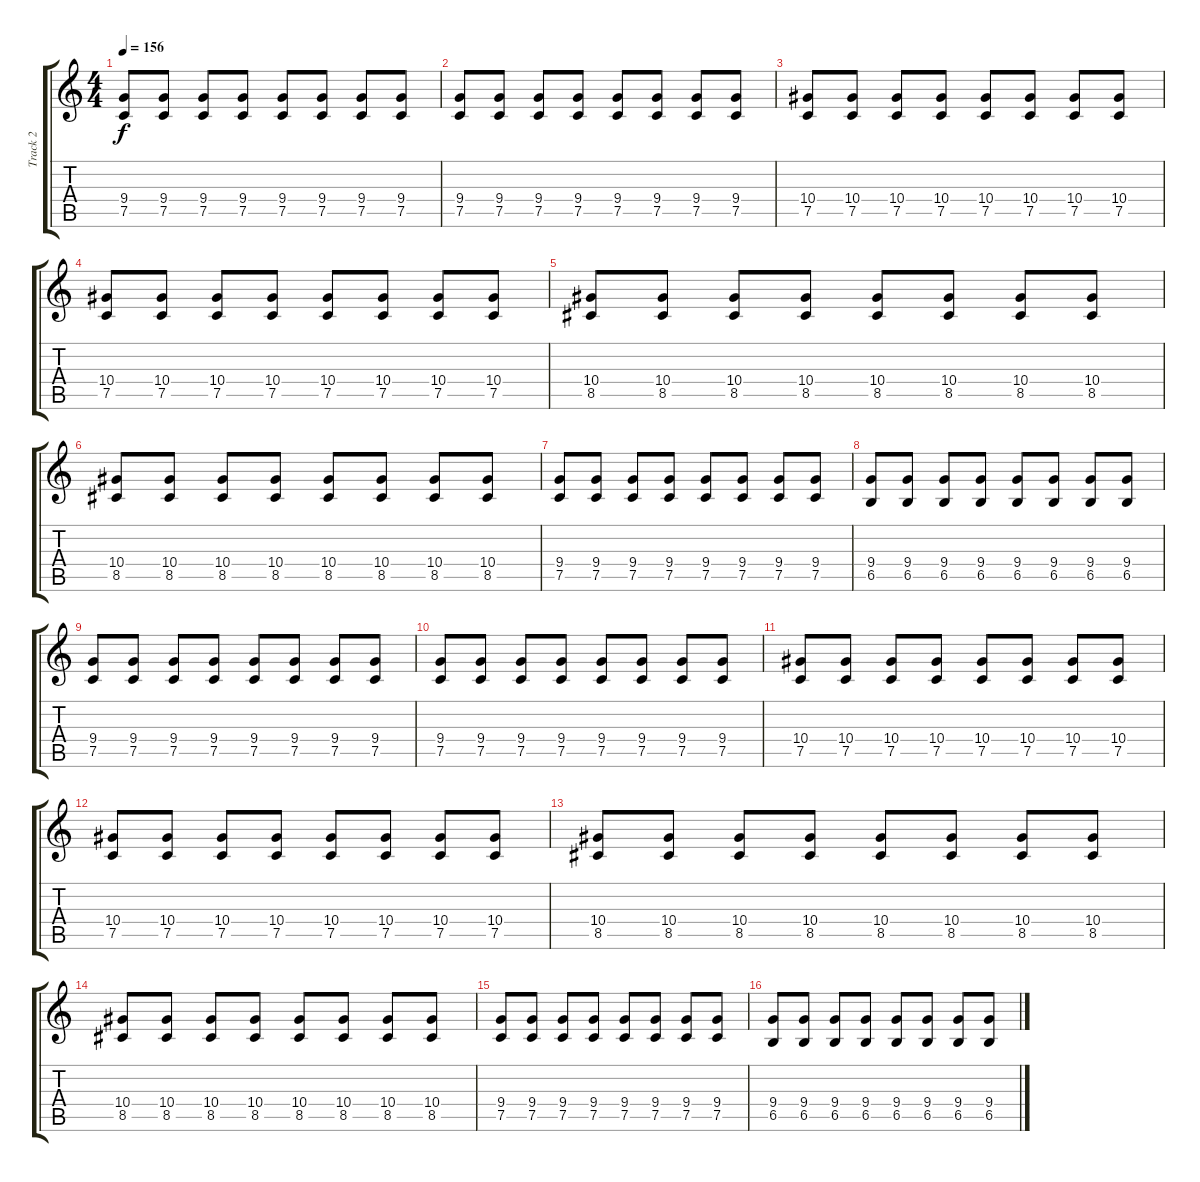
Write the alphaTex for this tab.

\track ("Track 2" "Track 2") {instrument distortionguitar}
\staff {score tabs}
\tuning (C4 G3 Eb3 Bb2 F2 C2) {hide}
\ts (4 4)
\tempo 156
\clef g2
\ks c
(9.4 7.5).8{dy f} (9.4 7.5).8 (9.4 7.5).8 (9.4 7.5).8 (9.4 7.5).8 (9.4 7.5).8 (9.4 7.5).8 (9.4 7.5).8 |
(9.4 7.5).8 (9.4 7.5).8 (9.4 7.5).8 (9.4 7.5).8 (9.4 7.5).8 (9.4 7.5).8 (9.4 7.5).8 (9.4 7.5).8 |
(10.4 7.5).8 (10.4 7.5).8 (10.4 7.5).8 (10.4 7.5).8 (10.4 7.5).8 (10.4 7.5).8 (10.4 7.5).8 (10.4 7.5).8 |
(10.4 7.5).8 (10.4 7.5).8 (10.4 7.5).8 (10.4 7.5).8 (10.4 7.5).8 (10.4 7.5).8 (10.4 7.5).8 (10.4 7.5).8 |
(10.4 8.5).8 (10.4 8.5).8 (10.4 8.5).8 (10.4 8.5).8 (10.4 8.5).8 (10.4 8.5).8 (10.4 8.5).8 (10.4 8.5).8 |
(10.4 8.5).8 (10.4 8.5).8 (10.4 8.5).8 (10.4 8.5).8 (10.4 8.5).8 (10.4 8.5).8 (10.4 8.5).8 (10.4 8.5).8 |
(9.4 7.5).8 (9.4 7.5).8 (9.4 7.5).8 (9.4 7.5).8 (9.4 7.5).8 (9.4 7.5).8 (9.4 7.5).8 (9.4 7.5).8 |
(9.4 6.5).8 (9.4 6.5).8 (9.4 6.5).8 (9.4 6.5).8 (9.4 6.5).8 (9.4 6.5).8 (9.4 6.5).8 (9.4 6.5).8 |
(9.4 7.5).8 (9.4 7.5).8 (9.4 7.5).8 (9.4 7.5).8 (9.4 7.5).8 (9.4 7.5).8 (9.4 7.5).8 (9.4 7.5).8 |
(9.4 7.5).8 (9.4 7.5).8 (9.4 7.5).8 (9.4 7.5).8 (9.4 7.5).8 (9.4 7.5).8 (9.4 7.5).8 (9.4 7.5).8 |
(10.4 7.5).8 (10.4 7.5).8 (10.4 7.5).8 (10.4 7.5).8 (10.4 7.5).8 (10.4 7.5).8 (10.4 7.5).8 (10.4 7.5).8 |
(10.4 7.5).8 (10.4 7.5).8 (10.4 7.5).8 (10.4 7.5).8 (10.4 7.5).8 (10.4 7.5).8 (10.4 7.5).8 (10.4 7.5).8 |
(10.4 8.5).8 (10.4 8.5).8 (10.4 8.5).8 (10.4 8.5).8 (10.4 8.5).8 (10.4 8.5).8 (10.4 8.5).8 (10.4 8.5).8 |
(10.4 8.5).8 (10.4 8.5).8 (10.4 8.5).8 (10.4 8.5).8 (10.4 8.5).8 (10.4 8.5).8 (10.4 8.5).8 (10.4 8.5).8 |
(9.4 7.5).8 (9.4 7.5).8 (9.4 7.5).8 (9.4 7.5).8 (9.4 7.5).8 (9.4 7.5).8 (9.4 7.5).8 (9.4 7.5).8 |
(9.4 6.5).8 (9.4 6.5).8 (9.4 6.5).8 (9.4 6.5).8 (9.4 6.5).8 (9.4 6.5).8 (9.4 6.5).8 (9.4 6.5).8
